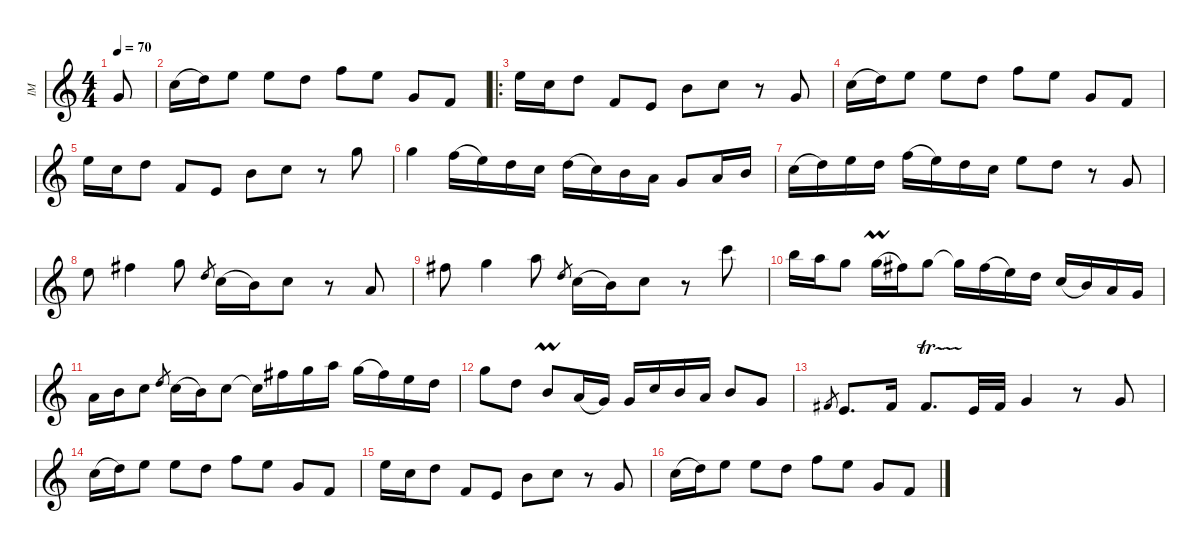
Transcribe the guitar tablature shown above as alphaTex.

\defaultSystemsLayout 4
\hideDynamics
\bracketExtendMode nobrackets
\otherSystemsTrackNameOrientation horizontal
\extendBarLines
\track ("Violin" "IM") {mute instrument violin}
\staff {score}
\tuning (E5 A4 D4 G3)
\ts (4 4)
\ac
\scale
0.597468
\tempo 70
\accidentals auto
\clef g2
\ottava regular
\simile none
\ks c
5.3.8{dy mf instrument violin} |
\scale
1.11993 3.2.16{legatoorigin} 5.2.16 7.2.8 7.2.8 5.2.8 8.2.8 7.2.8 5.3.8 3.3.8 |
\ro
\scale
1.15225 7.2.16 3.2.16 5.2.8 3.3.8 2.3.8 2.2.8 3.2.8 r.8 5.3.8 |
\scale
1.13035 3.2.16{legatoorigin} 5.2.16 7.2.8 7.2.8 5.2.8 8.2.8 7.2.8 5.3.8 3.3.8 |
7.2.16 3.2.16 5.2.8 3.3.8 2.3.8 2.2.8 3.2.8 r.8 3.1.8 |
3.1.4 1.1.16{legatoorigin} 7.2.16 5.2.16 3.2.16 5.2.16{legatoorigin} 3.2.16 2.2.16 7.3.16 5.3.8 7.3.16 2.2.16 |
3.2.16{legatoorigin} 5.2.16 7.2.16 5.2.16 8.2.16{legatoorigin} 7.2.16 5.2.16 3.2.16 7.2.8 5.2.8 r.8 5.3.8 |
7.2.8 2.1{acc #}.4 3.1.8 5.2.8{gr} 3.2.16{legatoorigin beam merge} 2.2.16{beam merge} 3.2.8 r.8 0.2.8 |
2.1{acc #}.8 3.1.4 5.1.8 5.2.8{gr} 3.2.16{legatoorigin} 2.2.16 3.2.8 r.8 8.1.8 |
7.1.16 5.1.16 3.1.8 3.1{umordent}.16{legatoorigin} 2.1{acc #}.16 3.1.8 3.1{t}.16 2.1{acc #}.16{legatoorigin} 7.2.16 5.2.16 3.2.16{legatoorigin} 2.2.16 7.3.16 5.3.16 |
\scale
1.13535 7.3.16 2.2.16 3.2.8 5.2.8{gr} 3.2.16{legatoorigin} 2.2.16 3.2.8 3.2{t}.16 2.1{acc #}.16 3.1.16 5.1.16 3.1.16{legatoorigin} 2.1{acc #}.16 7.2.16 5.2.16 |
\scale
0.824128 3.1.8 5.2.8 2.2{umordent}.8 7.3.16{legatoorigin} 5.3.16 5.3.16 3.2.16 2.2.16 0.2.16 2.2.8 5.3.8{beam merge} |
\scale
1.04052 4.3{acc #}.8{gr beam merge} 2.3.8{d beam merge} 4.3{acc #}.16{beam split} 4.3{tr (-7 16) acc #}.8{d} 2.3.32 4.3{acc #}.32 5.3.4 r.8 5.3.8 |
3.2.16{legatoorigin} 5.2.16 7.2.8 7.2.8 5.2.8 8.2.8 7.2.8 5.3.8 3.3.8 |
7.2.16 3.2.16 5.2.8 3.3.8 2.3.8 2.2.8 3.2.8 r.8 5.3.8 |
3.2.16{legatoorigin} 5.2.16 7.2.8 7.2.8 5.2.8 8.2.8 7.2.8 5.3.8 3.3.8
